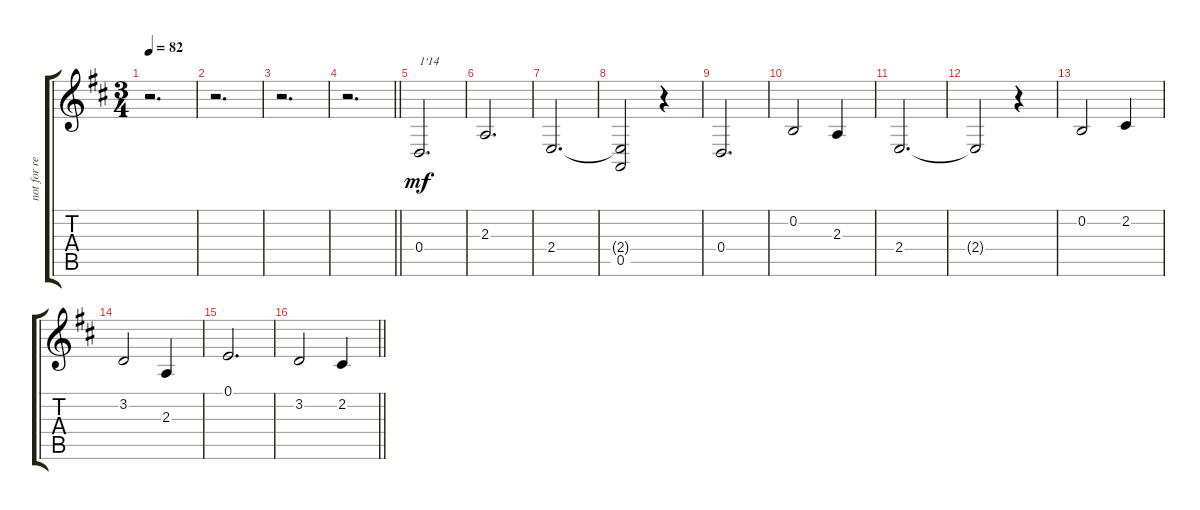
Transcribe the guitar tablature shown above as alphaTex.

\track ("not for real violin" "not for re") {instrument synthstrings1}
\staff {score tabs}
\tuning (E4 B3 G3 D3 A2 E2) {hide}
\ts (3 4)
\tempo 82
\clef g2
\ks d
r.2{d dy mf} |
r.2{d} |
r.2{d} |
\barLineRight lightlight
r.2{d} |
0.4.2{d txt "1'14"} |
2.3.2{d} |
2.4.2{d} |
(2.4{t} 0.5).2 r.4 |
0.4.2{d} |
0.2.2 2.3.4 |
2.4.2{d} |
2.4{t}.2 r.4 |
0.2.2 2.2.4 |
3.2.2 2.3.4 |
0.1.2{d} |
\barLineRight lightlight
3.2.2 2.2.4
